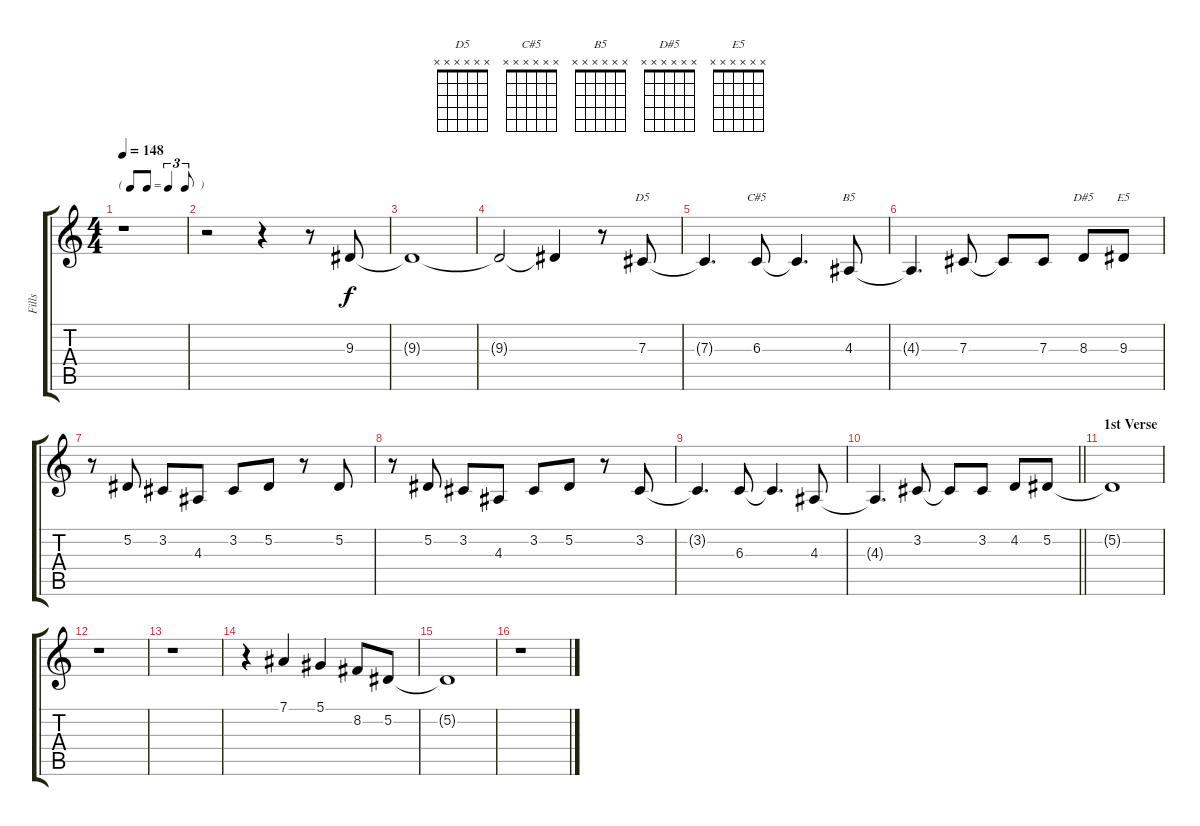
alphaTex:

\track ("Fills" "Fills") {instrument altosax}
\staff {score tabs}
\tuning (Eb4 Bb3 Gb3 Db3 Ab2 Eb2) {hide}
\chord ("D5" x x x x x x)
\chord ("C#5" x x x x x x)
\chord ("B5" x x x x x x)
\chord ("D#5" x x x x x x)
\chord ("E5" x x x x x x)
\ts (4 4)
\tf triplet8th
\tempo 148
\clef g2
\ks c
r.1{dy f} |
r.2 r.4 r.8 9.3.8 |
9.3{t}.1 |
9.3{t}.2 9.3{t}.4 r.8 7.3.8{ch "D5"} |
7.3{t}.4{d} 6.3.8{ch "C#5"} 6.3{t}.4{d} 4.3.8{ch "B5"} |
4.3{t}.4{d} 7.3.8 7.3{t}.8 7.3.8 8.3.8{ch "D#5"} 9.3.8{ch "E5"} |
r.8 5.2.8 3.2.8 4.3.8 3.2.8 5.2.8 r.8 5.2.8 |
r.8 5.2.8 3.2.8 4.3.8 3.2.8 5.2.8 r.8 3.2.8 |
3.2{t}.4{d} 6.3.8 6.3{t}.4{d} 4.3.8 |
\barLineRight lightlight
4.3{t}.4{d} 3.2.8 3.2{t}.8 3.2.8 4.2.8 5.2.8 |
\section ("" "1st Verse")
5.2{t}.1 |
r.1 |
r.1 |
r.4 7.1.4 5.1.4 8.2.8 5.2.8 |
5.2{t}.1 |
r.1
